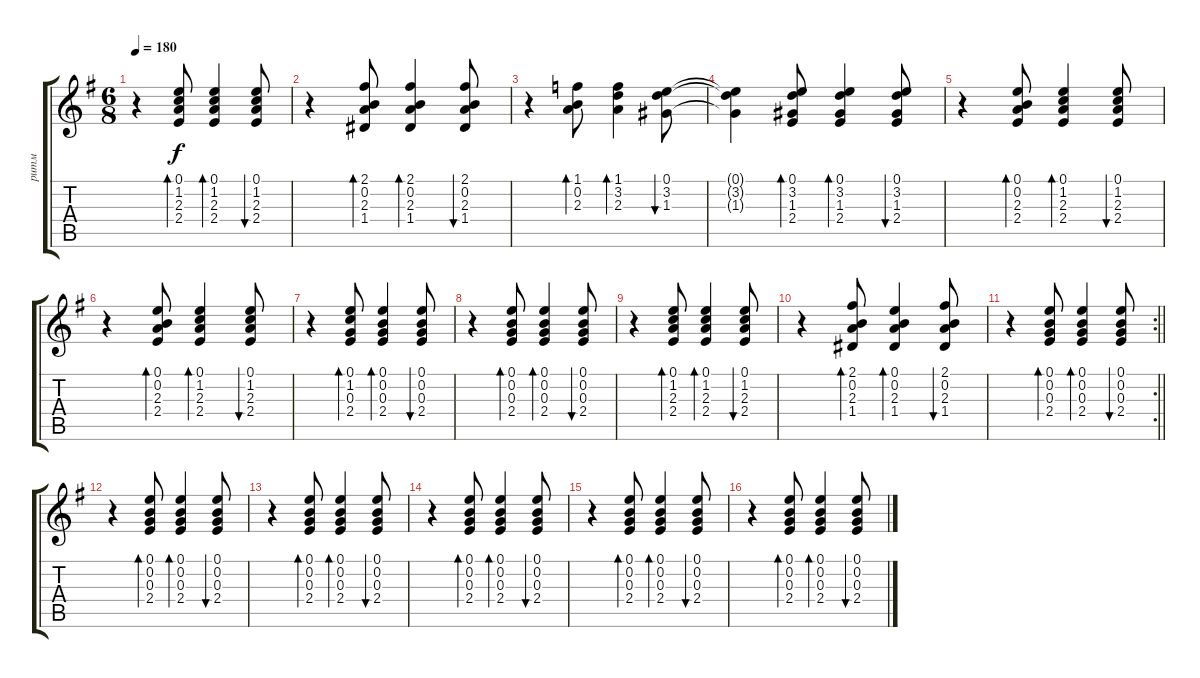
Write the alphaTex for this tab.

\track ("ритм" "ритм") {instrument acousticguitarsteel}
\staff {score tabs}
\tuning (E4 B3 G3 D3 A2 E2) {hide}
\ts (6 8)
\tempo 180
\clef g2
\ks eminor
r.4{dy f} (0.1 1.2 2.3 2.4).8{bd 60} (0.1 1.2 2.3 2.4).4{bd 60} (0.1 1.2 2.3 2.4).8{bu 60} |
r.4 (2.1 0.2 2.3 1.4).8{bd 60} (2.1 0.2 2.3 1.4).4{bd 60} (2.1 0.2 2.3 1.4).8{bu 60} |
r.4 (1.1 0.2 2.3).8{bd 60} (1.1 3.2 2.3).4{bd 60} (0.1 3.2 1.3).8{bu 60} |
(0.1{t} 3.2{t} 1.3{t}).4 (0.1 3.2 1.3 2.4).8{bd 60} (0.1 3.2 1.3 2.4).4{bd 60} (0.1 3.2 1.3 2.4).8{bu 60} |
r.4 (0.1 0.2 2.3 2.4).8{bd 60} (0.1 1.2 2.3 2.4).4{bd 60} (0.1 1.2 2.3 2.4).8{bu 60} |
r.4 (0.1 0.2 2.3 2.4).8{bd 60} (0.1 1.2 2.3 2.4).4{bd 60} (0.1 1.2 2.3 2.4).8{bu 60} |
r.4 (0.1 1.2 0.3 2.4).8{bd 60} (0.1 0.2 0.3 2.4).4{bd 60} (0.1 0.2 0.3 2.4).8{bu 60} |
r.4 (0.1 0.2 0.3 2.4).8{bd 60} (0.1 0.2 0.3 2.4).4{bd 60} (0.1 0.2 0.3 2.4).8{bu 60} |
r.4 (0.1 1.2 2.3 2.4).8{bd 60} (0.1 1.2 2.3 2.4).4{bd 60} (0.1 1.2 2.3 2.4).8{bu 60} |
r.4 (2.1 0.2 2.3 1.4).8{bd 60} (0.1 0.2 2.3 1.4).4{bd 60} (2.1 0.2 2.3 1.4).8{bu 60} |
\rc 2
\barLineRight lightlight
r.4 (0.1 0.2 0.3 2.4).8{bd 60} (0.1 0.2 0.3 2.4).4{bd 60} (0.1 0.2 0.3 2.4).8{bu 60} |
r.4 (0.1 0.2 0.3 2.4).8{bd 60} (0.1 0.2 0.3 2.4).4{bd 60} (0.1 0.2 0.3 2.4).8{bu 60} |
r.4 (0.1 0.2 0.3 2.4).8{bd 60} (0.1 0.2 0.3 2.4).4{bd 60} (0.1 0.2 0.3 2.4).8{bu 60} |
r.4 (0.1 0.2 0.3 2.4).8{bd 60} (0.1 0.2 0.3 2.4).4{bd 60} (0.1 0.2 0.3 2.4).8{bu 60} |
r.4 (0.1 0.2 0.3 2.4).8{bd 60} (0.1 0.2 0.3 2.4).4{bd 60} (0.1 0.2 0.3 2.4).8{bu 60} |
r.4 (0.1 0.2 0.3 2.4).8{bd 60} (0.1 0.2 0.3 2.4).4{bd 60} (0.1 0.2 0.3 2.4).8{bu 60}
